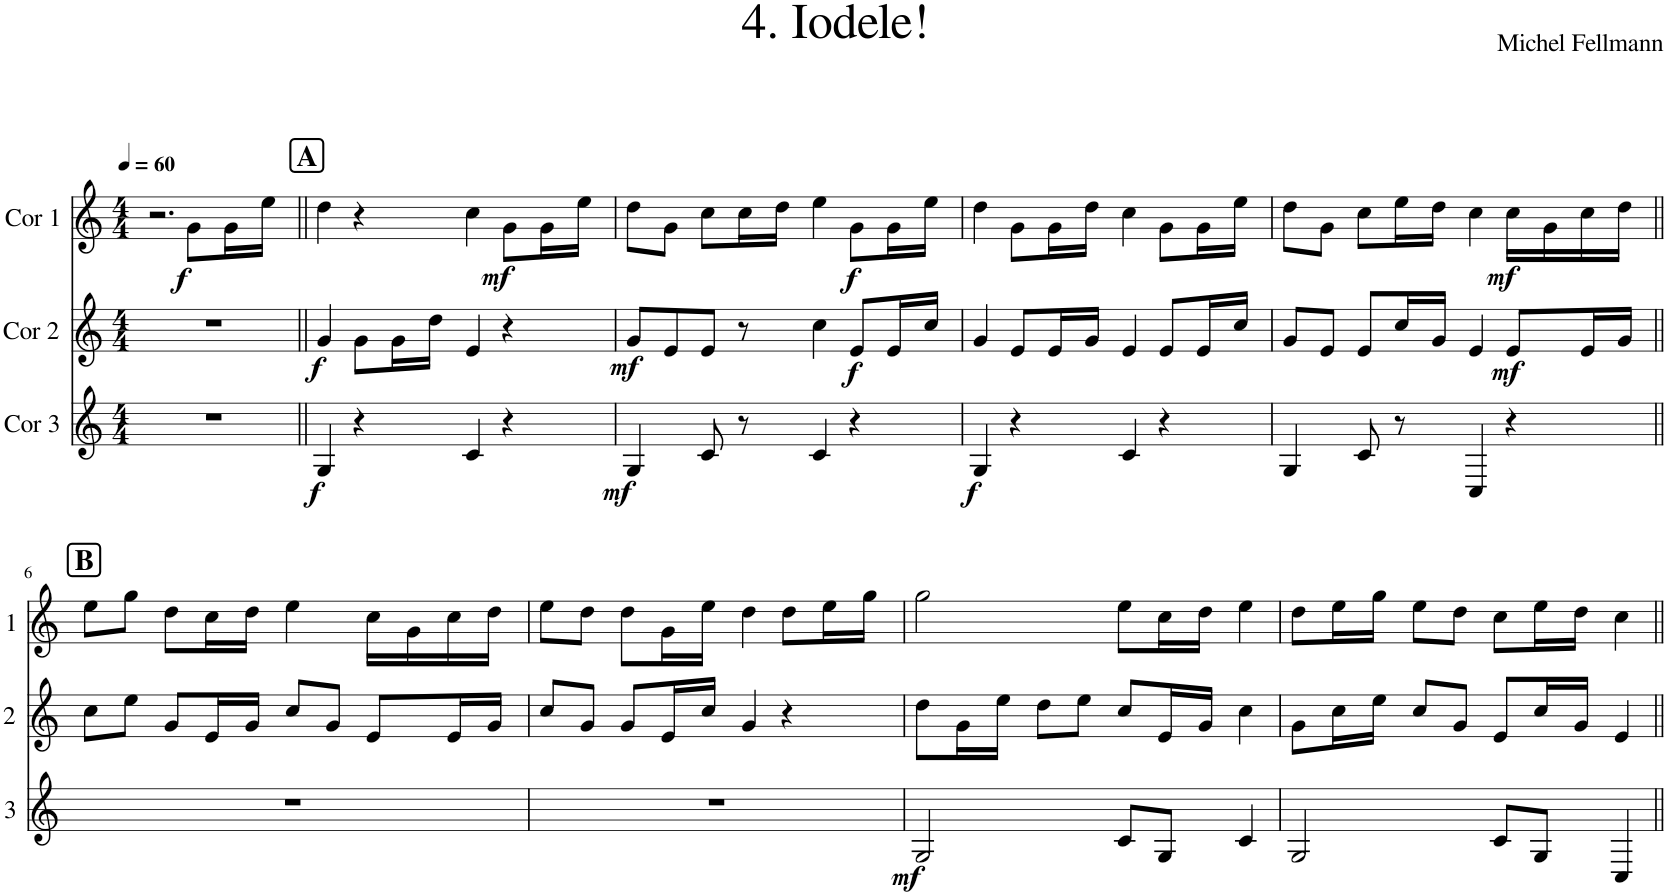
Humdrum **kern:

**kern	**dynam	**kern	**dynam	**kern	**dynam
*part3	*part3	*part2	*part2	*part1	*part1
*staff3	*staff3	*staff2	*staff2	*staff1	*staff1
*I"Cor 3	*	*I"Cor 2	*	*I"Cor 1	*
*clefG2	*	*clefG2	*	*clefG2	*
*Trd4c7	*	*Trd4c7	*	*Trd4c7	*
*k[]	*	*k[]	*	*k[]	*
*M4/4	*	*M4/4	*	*M4/4	*
=1	=1	=1	=1	=1	=1
1r	.	1r	.	2.r	.
*	*	*	*	*MM60	*
!	!	!	!	!	!LO:DY:b
.	.	.	.	8g\L	f
.	.	.	.	16g\L	.
.	.	.	.	16ee\JJ	.
!!LO:REH:place=s1:a:B:cj:fs=14:t=A
=2||	=2||	=2||	=2||	=2||	=2||
!	!LO:DY:b	!	!LO:DY:b	!	!
4G/	f	4g/	f	4dd\	.
4r	.	8g\L	.	4r	.
.	.	16g\L	.	.	.
.	.	16dd\JJ	.	.	.
4c/	.	4e/	.	4cc\	.
!	!	!	!	!	!LO:DY:b
4r	.	4r	.	8g\L	mf
.	.	.	.	16g\L	.
.	.	.	.	16ee\JJ	.
=3	=3	=3	=3	=3	=3
!	!LO:DY:b	!	!LO:DY:b	!	!
4G/	mf	8g/L	mf	8dd\L	.
.	.	8e/	.	8g\J	.
8c/	.	8e/J	.	8cc\L	.
8r	.	8r	.	16cc\L	.
.	.	.	.	16dd\JJ	.
4c/	.	4cc\	.	4ee\	.
!	!	!	!LO:DY:b	!	!LO:DY:b
4r	.	8e/L	f	8g\L	f
.	.	16e/L	.	16g\L	.
.	.	16cc/JJ	.	16ee\JJ	.
=4	=4	=4	=4	=4	=4
!	!LO:DY:b	!	!	!	!
4G/	f	4g/	.	4dd\	.
4r	.	8e/L	.	8g\L	.
.	.	16e/L	.	16g\L	.
.	.	16g/JJ	.	16dd\JJ	.
4c/	.	4e/	.	4cc\	.
4r	.	8e/L	.	8g\L	.
.	.	16e/L	.	16g\L	.
.	.	16cc/JJ	.	16ee\JJ	.
=5	=5	=5	=5	=5	=5
4G/	.	8g/L	.	8dd\L	.
.	.	8e/J	.	8g\J	.
8c/	.	8e/L	.	8cc\L	.
8r	.	16cc/L	.	16ee\L	.
.	.	16g/JJ	.	16dd\JJ	.
4C/	.	4e/	.	4cc\	.
!	!	!	!LO:DY:b	!	!LO:DY:b
4r	.	8e/L	mf	16cc\LL	mf
.	.	.	.	16g\	.
.	.	16e/L	.	16cc\	.
.	.	16g/JJ	.	16dd\JJ	.
!!LO:LB:g=z
!!LO:REH:place=s1:a:B:cj:fs=14:t=B
=6||	=6||	=6||	=6||	=6||	=6||
1r	.	8cc\L	.	8ee\L	.
.	.	8ee\J	.	8gg\J	.
.	.	8g/L	.	8dd\L	.
.	.	16e/L	.	16cc\L	.
.	.	16g/JJ	.	16dd\JJ	.
.	.	8cc/L	.	4ee\	.
.	.	8g/J	.	.	.
.	.	8e/L	.	16cc\LL	.
.	.	.	.	16g\	.
.	.	16e/L	.	16cc\	.
.	.	16g/JJ	.	16dd\JJ	.
=7	=7	=7	=7	=7	=7
1r	.	8cc/L	.	8ee\L	.
.	.	8g/J	.	8dd\J	.
.	.	8g/L	.	8dd\L	.
.	.	16e/L	.	16g\L	.
.	.	16cc/JJ	.	16ee\JJ	.
.	.	4g/	.	4dd\	.
.	.	4r	.	8dd\L	.
.	.	.	.	16ee\L	.
.	.	.	.	16gg\JJ	.
=8	=8	=8	=8	=8	=8
!	!LO:DY:b	!	!	!	!
2G/	mf	8dd\L	.	2gg\	.
.	.	16g\L	.	.	.
.	.	16ee\JJ	.	.	.
.	.	8dd\L	.	.	.
.	.	8ee\J	.	.	.
8c/L	.	8cc/L	.	8ee\L	.
8G/J	.	16e/L	.	16cc\L	.
.	.	16g/JJ	.	16dd\JJ	.
4c/	.	4cc\	.	4ee\	.
=9	=9	=9	=9	=9	=9
2G/	.	8g\L	.	8dd\L	.
.	.	16cc\L	.	16ee\L	.
.	.	16ee\JJ	.	16gg\JJ	.
.	.	8cc/L	.	8ee\L	.
.	.	8g/J	.	8dd\J	.
8c/L	.	8e/L	.	8cc\L	.
8G/J	.	16cc/L	.	16ee\L	.
.	.	16g/JJ	.	16dd\JJ	.
4C/	.	4e/	.	4cc\	.
=||	=||	=||	=||	=||	=||
*-	*-	*-	*-	*-	*-
